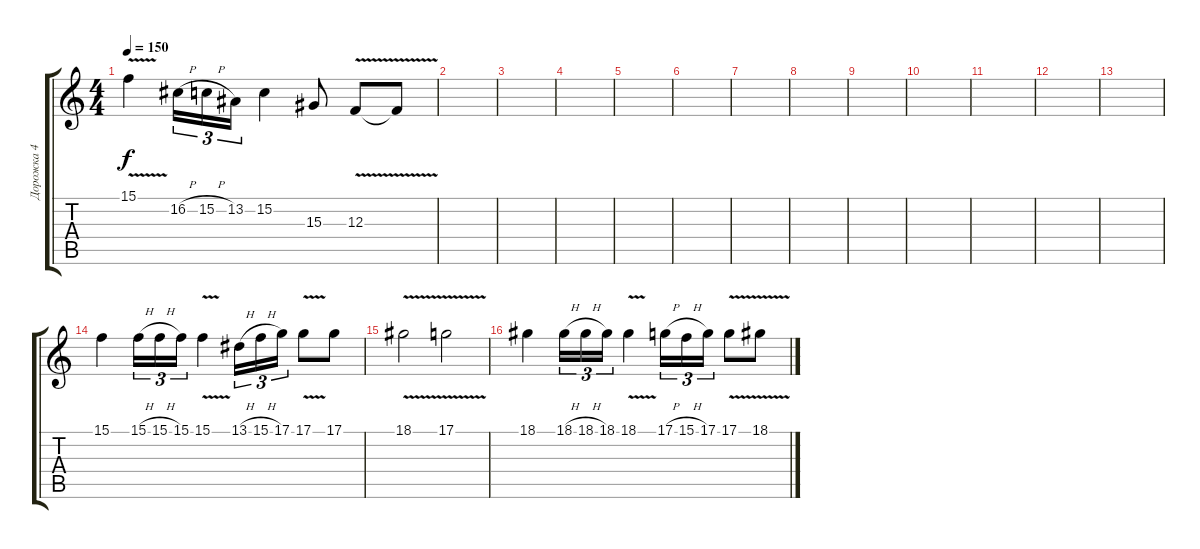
\track ("Дорожка 4" "Дорожка 4") {instrument flute}
\staff {score tabs}
\tuning (D4 A3 F3 C3 G2 D2) {hide}
\ts (4 4)
\tempo 150
\clef g2
\ks c
15.1{v}.4{dy f} 16.2{h}.16{tu (3 2)} 15.2{h}.16{tu (3 2)} 13.2.16{tu (3 2)} 15.2.4 15.3.8 12.3{v}.8 12.3{t}.8 |
|
|
|
|
|
|
|
|
|
|
|
|
15.1.4 15.1{h}.16{tu (3 2)} 15.1{h}.16{tu (3 2)} 15.1.16{tu (3 2)} 15.1{v}.4 13.1{h}.16{tu (3 2)} 15.1{h}.16{tu (3 2)} 17.1.16{tu (3 2)} 17.1{v}.8 17.1.8 |
18.1{v}.2 17.1{v}.2 |
18.1.4 18.1{h}.16{tu (3 2)} 18.1{h}.16{tu (3 2)} 18.1.16{tu (3 2)} 18.1{v}.4 17.1{h}.16{tu (3 2)} 15.1{h}.16{tu (3 2)} 17.1.16{tu (3 2)} 17.1{v}.8 18.1{v}.8
